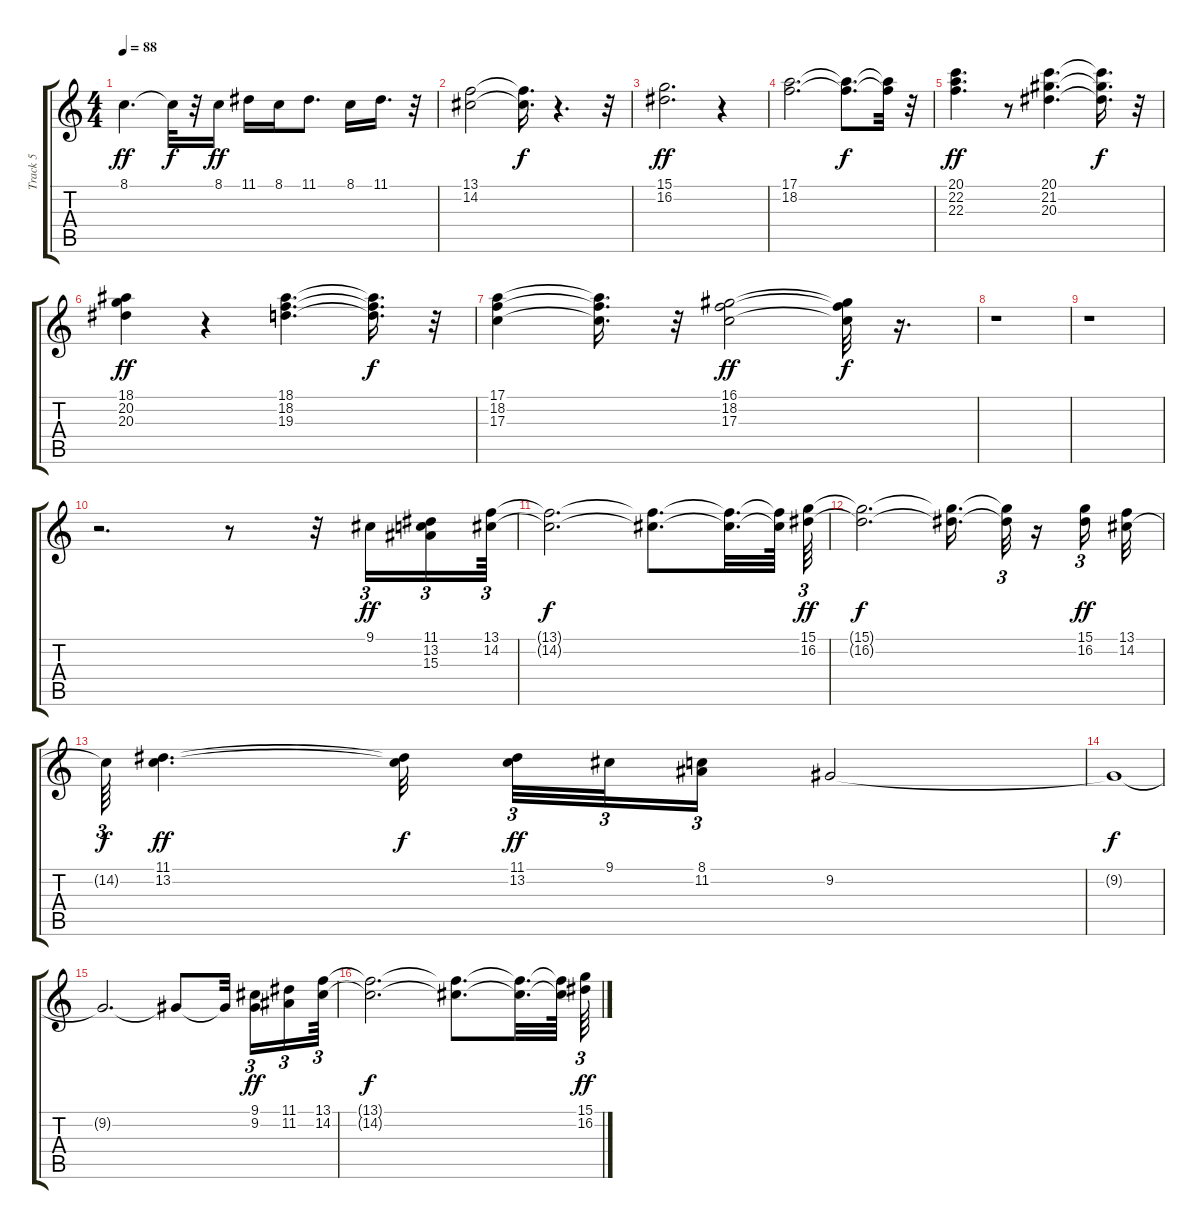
\track ("Track 5" "Track 5") {instrument flute}
\staff {score tabs}
\tuning (E4 B3 G3 D3 A2 E2) {hide}
\ts (4 4)
\tempo 88
\clef g2
\ks c
8.1.4{d dy ff} 8.1{t}.32{dy f} r.32 8.1.16{dy ff} 11.1.16 8.1.16 11.1.8{d} 8.1.16 11.1.16{d} r.32 |
(13.1 14.2).2 (13.1{t} 14.2{t}).16{d dy f} r.4{d} r.32 |
(15.1 16.2).2{d dy ff} r.4 |
(17.1 18.2).2{d} (17.1{t} 18.2{t}).8{d dy f} (17.1{t} 18.2{t}).32 r.32 |
(20.1 22.2 22.3).4{d dy ff} r.8 (20.1 21.2 20.3).4{d} (20.1{t} 21.2{t} 20.3{t}).16{d dy f} r.32 |
(18.1 20.2 20.3).4{dy ff} r.4 (18.1 18.2 19.3).4{d} (18.1{t} 18.2{t} 19.3{t}).16{d dy f} r.32 |
(17.1 18.2 17.3).4 (17.1{t} 18.2{t} 17.3{t}).16{d} r.32 (16.1 18.2 17.3).2{dy ff} (16.1{t} 18.2{t} 17.3{t}).32{dy f} r.16{d} |
r.1 |
r.1 |
r.2{d} r.8 r.32 9.1.16{tu (3 2) dy ff} (11.1 13.2 15.3).16{tu (3 2)} (13.1 14.2).64{tu (3 2)} |
(13.1{t} 14.2{t}).2{d dy f} (13.1{t} 14.2{t}).8{d} (13.1{t} 14.2{t}).32{d} (13.1{t} 14.2{t}).64 (15.1 16.2).64{tu (3 2) dy ff} |
(15.1{t} 16.2{t}).2{d dy f} (15.1{t} 16.2{t}).16{d} (15.1{t} 16.2{t}).32{tu (3 2)} r.16 (15.1 16.2).16{tu (3 2) dy ff} (13.1 14.2).32 |
14.2{t}.64{tu (3 2) dy f} (11.1 13.2).4{d dy ff} (11.1{t} 13.2{t}).32{dy f} (11.1 13.2).32{tu (3 2) dy ff} 9.1.32{tu (3 2)} (8.1 11.2).16{tu (3 2)} 9.2.2 |
9.2{t}.1{dy f} |
9.2{t}.2{d} 9.2{t}.8 9.2{t}.32 (9.1 9.2).16{tu (3 2) dy ff} (11.1 11.2).16{tu (3 2)} (13.1 14.2).64{tu (3 2)} |
(13.1{t} 14.2{t}).2{d dy f} (13.1{t} 14.2{t}).8{d} (13.1{t} 14.2{t}).32{d} (13.1{t} 14.2{t}).64 (15.1 16.2).64{tu (3 2) dy ff}
